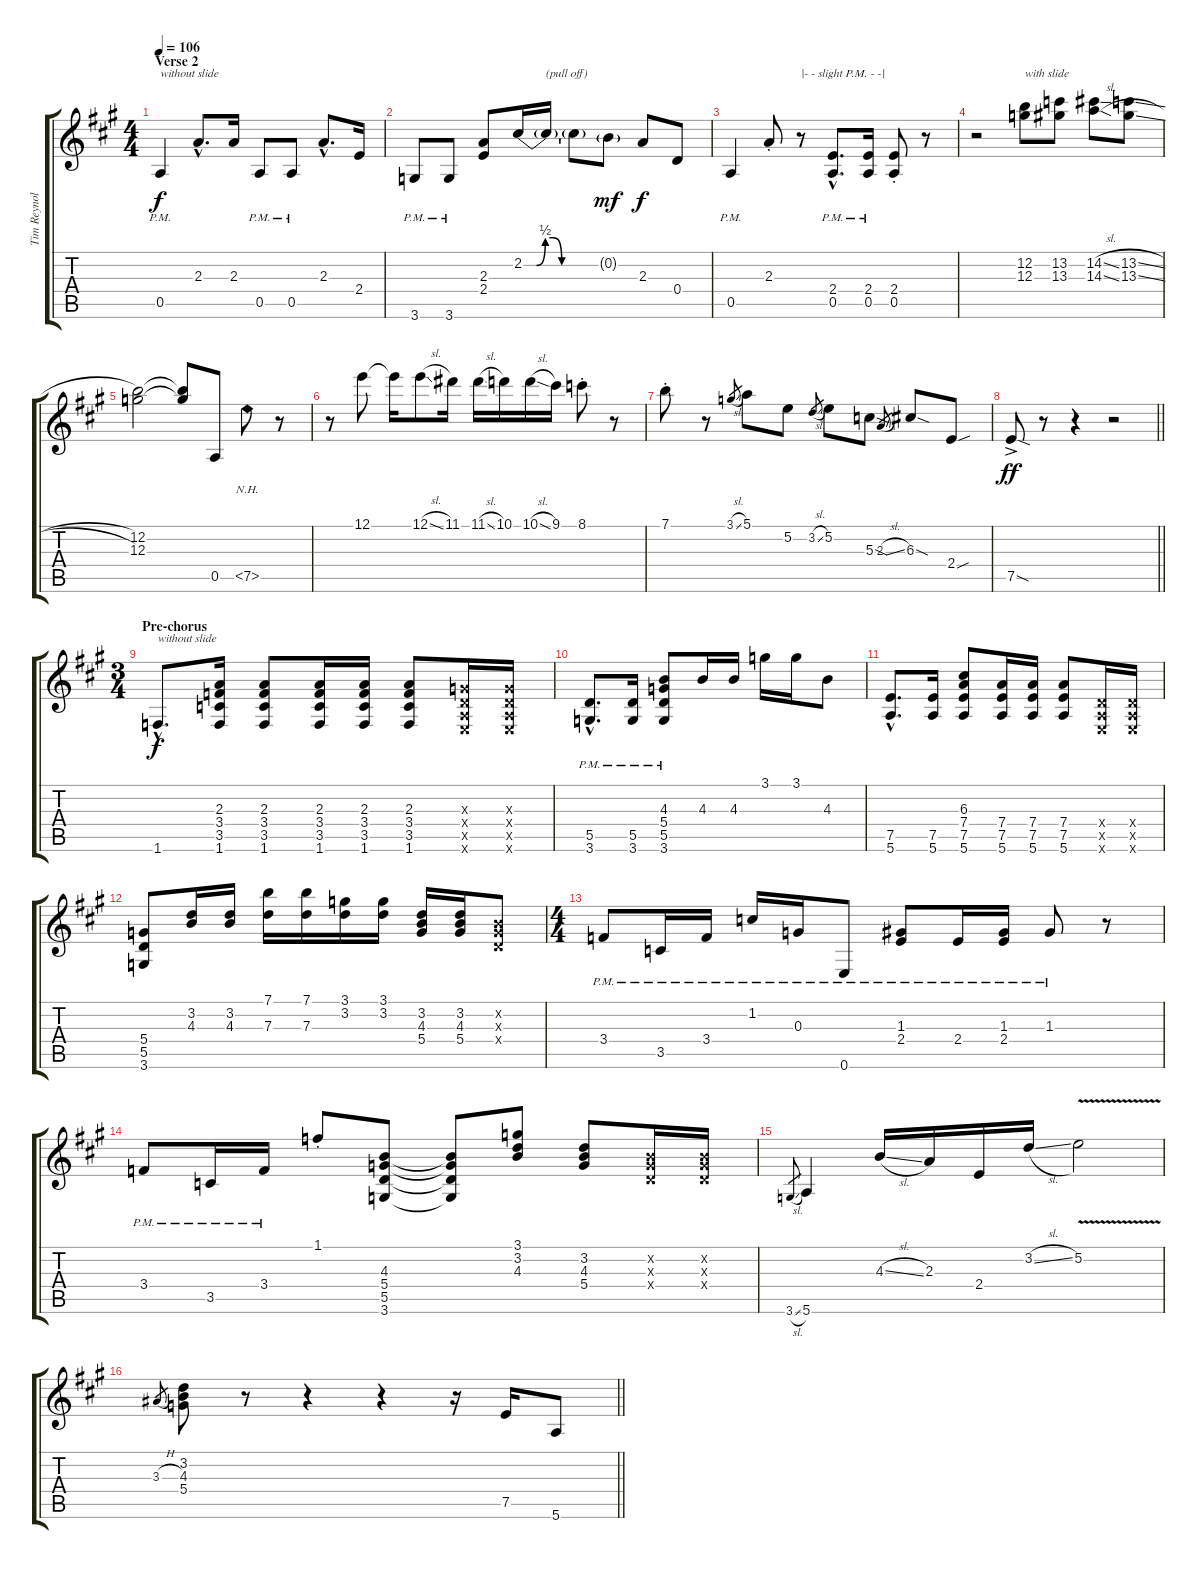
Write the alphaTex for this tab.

\track ("Tim Reynolds" "Tim Reynol") {instrument acousticguitarsteel}
\staff {score tabs}
\tuning (E4 B3 G3 D3 A2 E2) {hide}
\ts (4 4)
\section ("" "Verse 2")
\tempo 106
\clef g2
\ks a
0.5{pm}.4{txt "without slide" dy f} 2.3{hac}.8{d} 2.3.16 0.5{pm}.8 0.5{pm}.8 2.3{hac}.8{d} 2.4.16 |
3.6{pm}.8 3.6{pm}.8 (2.3 2.4).8 2.2{be (custom 0 0 10 0 17 2 23 2 30 0 45 0 60 0)}.16 2.2{t}.16{txt "(pull off)"} 2.2{t}.8 0.2{g}.8{dy mf} 2.3.8{dy f} 0.4.8 |
0.5{pm}.4 2.3{st}.8 r.8{txt "|- - slight P.M. - -|"} (2.4{hac pm} 0.5{hac pm}).8{d} (2.4{pm} 0.5{pm}).16 (2.4{st} 0.5{st}).8 r.8 |
r.2 (12.2 12.3).8{txt "with slide"} (13.2 13.3).8 (14.2{sl} 14.3{sl}).8 (13.2{sl} 13.3{sl}).8 |
(12.2 12.3).2 (12.2{t} 12.3{t}).8 0.5.8 7.5{nh}.8 r.8 |
r.8 12.1.8 12.1{t}.16 12.1{sl}.8 11.1.16 11.1{sl}.16 10.1.16 10.1{sl}.16 9.1.16 8.1{st}.8 r.8 |
7.1{st}.8 r.8 3.1{sl}.8{gr} 5.1.8 5.2.8 3.2{sl}.8{gr} 5.2.8 5.3{sod}.8 2.3{sl}.8{gr} 6.3{sod}.8 2.4{sou}.8 |
\barLineRight lightlight
7.5{sod ac}.8{dy ff} r.8 r.4 r.2 |
\ts (3 4)
\section ("" "Pre-chorus")
1.6{hac}.8{d txt "without slide" dy f volume 11} (2.3 3.4 3.5 1.6).16 (2.3 3.4 3.5 1.6).8 (2.3 3.4 3.5 1.6).16 (2.3 3.4 3.5 1.6).16 (2.3 3.4 3.5 1.6).8 (0.3{x} 0.4{x} 0.5{x} 0.6{x}).16 (0.3{x} 0.4{x} 0.5{x} 0.6{x}).16 |
(5.5{hac pm} 3.6{hac pm}).8{d} (5.5{pm} 3.6{pm}).16 (4.3{pm} 5.4{pm} 5.5{pm} 3.6{pm}).8 4.3.16 4.3.16 3.1.16 3.1.16 4.3.8 |
(7.5{hac} 5.6{hac}).8{d} (7.5 5.6).16 (6.3 7.4 7.5 5.6).8 (7.4 7.5 5.6).16 (7.4 7.5 5.6).16 (7.4 7.5 5.6).8 (0.4{x} 0.5{x} 0.6{x}).16 (0.4{x} 0.5{x} 0.6{x}).16 |
(5.4 5.5 3.6).8 (3.2 4.3).16 (3.2 4.3).16 (7.1 7.3).16 (7.1 7.3).16 (3.1 3.2).16 (3.1 3.2).16 (3.2 4.3 5.4).16 (3.2 4.3 5.4).16 (0.2{x} 0.3{x} 0.4{x}).8 |
\ts (4 4)
3.4{pm}.8{volume 14} 3.5{pm}.16 3.4{pm}.16 1.2{pm}.16 0.3{pm}.16 0.6{pm}.8 (1.3{pm} 2.4{pm}).8 2.4{pm}.16 (1.3{pm} 2.4{pm}).16 1.3{pm}.8 r.8 |
3.4{pm}.8 3.5{pm}.16 3.4{pm}.16 1.1{st}.8 (4.3 5.4 5.5 3.6).8 (4.3{t} 5.4{t} 5.5{t} 3.6{t}).8 (3.1 3.2 4.3).8 (3.2 4.3 5.4).8 (0.2{x} 0.3{x} 0.4{x}).16 (0.2{x} 0.3{x} 0.4{x}).16 |
3.6{sl}.8{gr} 5.6.4 4.3{sl}.16 2.3.16 2.4.16 3.2{sl}.16 5.2{v}.2 |
\barLineRight lightlight
3.3{h}.8{gr} (3.2 4.3 5.4).8 r.8 r.4 r.4 r.16 7.5.16 5.6.8
